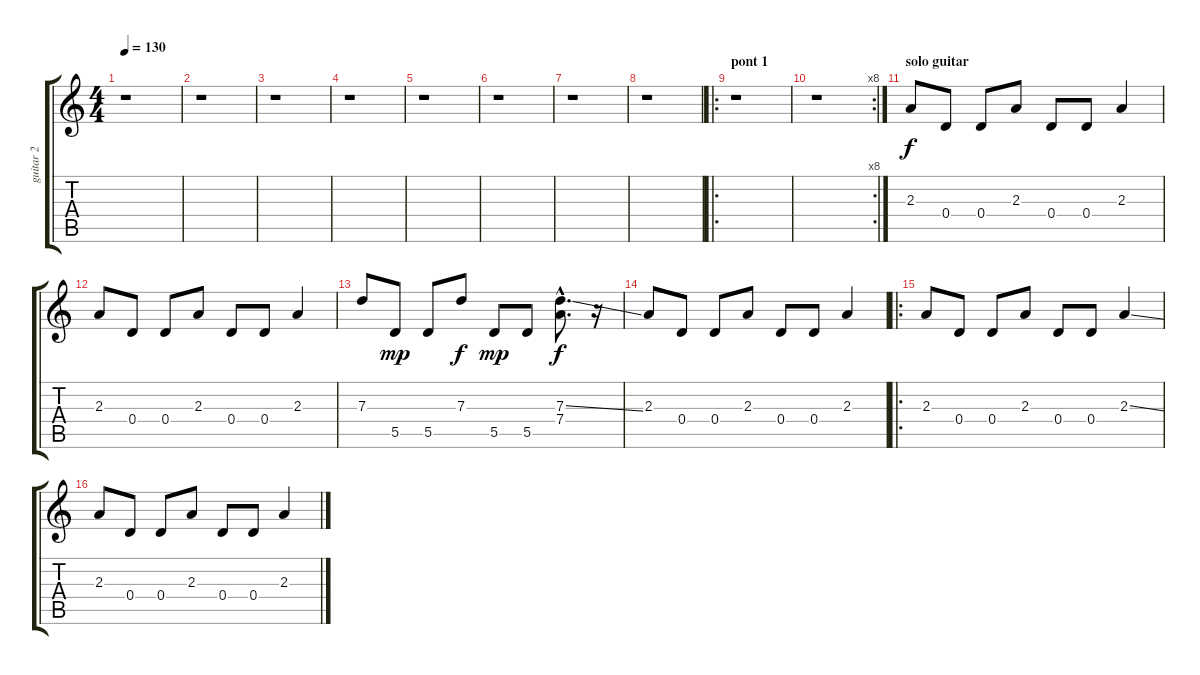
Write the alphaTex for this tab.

\track ("guitar 2" "guitar 2") {instrument distortionguitar}
\staff {score tabs}
\tuning (E4 B3 G3 D3 A2 E2) {hide}
\ts (4 4)
\tempo 130
\clef g2
\ks c
r.1{dy f} |
r.1 |
r.1 |
r.1 |
r.1 |
r.1 |
r.1 |
r.1 |
\ro
\section ("" "pont 1")
r.1 |
\rc 8
r.1 |
\section ("" "solo guitar")
2.3.8 0.4.8 0.4.8 2.3.8 0.4.8 0.4.8 2.3.4 |
2.3.8 0.4.8 0.4.8 2.3.8 0.4.8 0.4.8 2.3.4 |
7.3.8 5.5.8{dy mp} 5.5.8 7.3.8{dy f} 5.5.8{dy mp} 5.5.8 (7.3{ss hac} 7.4{hac}).8{d dy f} r.16 |
2.3.8 0.4.8 0.4.8 2.3.8 0.4.8 0.4.8 2.3.4 |
\ro
2.3.8 0.4.8 0.4.8 2.3.8 0.4.8 0.4.8 2.3{ss}.4 |
2.3.8 0.4.8 0.4.8 2.3.8 0.4.8 0.4.8 2.3.4
